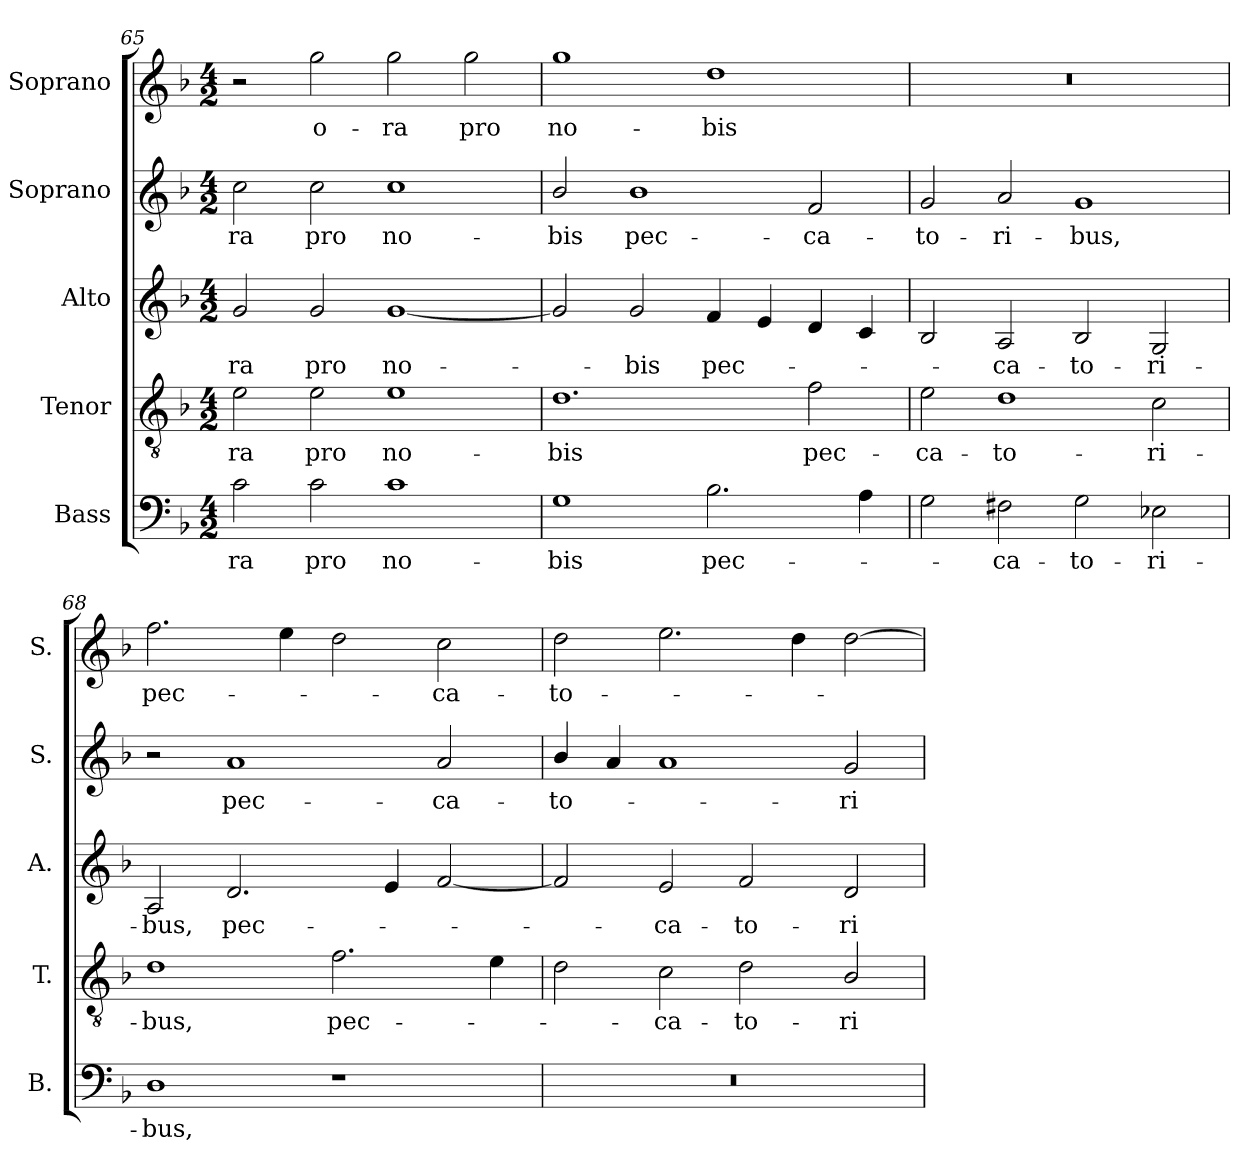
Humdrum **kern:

**kern	**text	**kern	**text	**kern	**text	**kern	**text	**kern	**text
*part5	*part5	*part4	*part4	*part3	*part3	*part2	*part2	*part1	*part1
*staff5	*staff5	*staff4	*staff4	*staff3	*staff3	*staff2	*staff2	*staff1	*staff1
*I"Bass	*	*I"Tenor	*	*I"Alto	*	*I"Soprano	*	*I"Soprano	*
*I'B.	*	*I'T.	*	*I'A.	*	*I'S.	*	*I'S.	*
!!LO:LB:g=z
*clefF4	*	*clefGv2	*	*clefG2	*	*clefG2	*	*clefG2	*
*	*	*ITrd7c12	*	*	*	*	*	*	*
*k[b-]	*	*k[b-]	*	*k[b-]	*	*k[b-]	*	*k[b-]	*
*F:	*	*F:	*	*F:	*	*F:	*	*F:	*
*M4/2	*	*M4/2	*	*M4/2	*	*M4/2	*	*M4/2	*
=65	=65	=65	=65	=65	=65	=65	=65	=65	=65
!	!LO:LY:b:color=#000000	!	!	!	!	!	!	!	!
!	!	!	!LO:LY:b:color=#000000	!	!	!	!	!	!
!	!	!	!	!	!LO:LY:b:color=#000000	!	!	!	!
!	!	!	!	!	!	!	!LO:LY:b:color=#000000	!	!
2ci\	-ra	2Ei\	-ra	2gi/	-ra	2cci\	-ra	2r	.
!	!LO:LY:b:color=#000000	!	!	!	!	!	!	!	!
!	!	!	!LO:LY:b:color=#000000	!	!	!	!	!	!
!	!	!	!	!	!LO:LY:b:color=#000000	!	!	!	!
!	!	!	!	!	!	!	!LO:LY:b:color=#000000	!	!
!	!	!	!	!	!	!	!	!	!LO:LY:b:color=#000000
2ci\	pro	2Ei\	pro	2gi/	pro	2cci\	pro	2ggi\	o-
!	!LO:LY:b:color=#000000	!	!	!	!	!	!	!	!
!	!	!	!LO:LY:b:color=#000000	!	!	!	!	!	!
!	!	!	!	!	!LO:LY:b:color=#000000	!	!	!	!
!	!	!	!	!	!	!	!LO:LY:b:color=#000000	!	!
!	!	!	!	!	!	!	!	!	!LO:LY:b:color=#000000
1ci	no-	1Ei	no-	[1gi	no-	1cci	no-	2ggi\	-ra
!	!	!	!	!	!	!	!	!	!LO:LY:b:color=#000000
.	.	.	.	.	.	.	.	2ggi\	pro
=66	=66	=66	=66	=66	=66	=66	=66	=66	=66
!	!LO:LY:b:color=#000000	!	!	!	!	!	!	!	!
!	!	!	!LO:LY:b:color=#000000	!	!	!	!	!	!
!	!	!	!	!	!	!	!LO:LY:b:color=#000000	!	!
!	!	!	!	!	!	!	!	!	!LO:LY:b:color=#000000
1Gi	-bis	1.Di	-bis	2gi/]	.	2b-i/	-bis	1ggi	no-
!	!	!	!	!	!LO:LY:b:color=#000000	!	!	!	!
!	!	!	!	!	!	!	!LO:LY:b:color=#000000	!	!
.	.	.	.	2gi/	-bis	1b-i	pec-	.	.
!	!LO:LY:b:color=#000000	!	!	!	!	!	!	!	!
!	!	!	!	!	!LO:LY:b:color=#000000	!	!	!	!
!	!	!	!	!	!	!	!	!	!LO:LY:b:color=#000000
2.B-i\	pec-	.	.	4fi/	pec-	.	.	1ddi	-bis
.	.	.	.	4ei/	.	.	.	.	.
!	!	!	!LO:LY:b:color=#000000	!	!	!	!	!	!
!	!	!	!	!	!	!	!LO:LY:b:color=#000000	!	!
.	.	2Fi\	pec-	4di/	.	2fi/	-ca-	.	.
4Ai\	.	.	.	4ci/	.	.	.	.	.
=67	=67	=67	=67	=67	=67	=67	=67	=67	=67
!	!	!	!LO:LY:b:color=#000000	!	!	!	!	!	!
!	!	!	!	!	!	!	!LO:LY:b:color=#000000	!LO:N:vis=1	!
2Gi\	.	2Ei\	-ca-	2B-i/	.	2gi/	-to-	0r	.
!	!LO:LY:b:color=#000000	!	!	!	!	!	!	!	!
!	!	!	!LO:LY:b:color=#000000	!	!	!	!	!	!
!	!	!	!	!	!LO:LY:b:color=#000000	!	!	!	!
!	!	!	!	!	!	!	!LO:LY:b:color=#000000	!	!
2F#Xi\	-ca-	1Di	-to-	2Ai/	-ca-	2ai/	-ri-	.	.
!	!LO:LY:b:color=#000000	!	!	!	!	!	!	!	!
!	!	!	!	!	!LO:LY:b:color=#000000	!	!	!	!
!	!	!	!	!	!	!	!LO:LY:b:color=#000000	!	!
2Gi\	-to-	.	.	2B-i/	-to-	1gi	-bus,	.	.
!	!LO:LY:b:color=#000000	!	!	!	!	!	!	!	!
!	!	!	!LO:LY:b:color=#000000	!	!	!	!	!	!
!	!	!	!	!	!LO:LY:b:color=#000000	!	!	!	!
2E-Xi\	-ri-	2Ci\	-ri-	2Gi/	-ri-	.	.	.	.
=68	=68	=68	=68	=68	=68	=68	=68	=68	=68
!	!LO:LY:b:color=#000000	!	!	!	!	!	!	!	!
!	!	!	!LO:LY:b:color=#000000	!	!	!	!	!	!
!	!	!	!	!	!LO:LY:b:color=#000000	!	!	!	!
!	!	!	!	!	!	!	!	!	!LO:LY:b:color=#000000
1Di	-bus,	1Di	-bus,	2Ai/	-bus,	2r	.	2.ffi\	pec-
!	!	!	!	!	!LO:LY:b:color=#000000	!	!	!	!
!	!	!	!	!	!	!	!LO:LY:b:color=#000000	!	!
.	.	.	.	2.di/	pec-	1ai	pec-	.	.
.	.	.	.	.	.	.	.	4eei\	.
!	!	!	!LO:LY:b:color=#000000	!	!	!	!	!	!
1r	.	2.Fi\	pec-	.	.	.	.	2ddi\	.
.	.	.	.	4ei/	.	.	.	.	.
!	!	!	!	!	!	!	!LO:LY:b:color=#000000	!	!
!	!	!	!	!	!	!	!	!	!LO:LY:b:color=#000000
.	.	.	.	[2fi/	.	2ai/	-ca-	2cci\	-ca-
.	.	4Ei\	.	.	.	.	.	.	.
=69	=69	=69	=69	=69	=69	=69	=69	=69	=69
!LO:N:vis=1	!	!	!	!	!	!	!	!	!
!	!	!	!	!	!	!	!LO:LY:b:color=#000000	!	!
!	!	!	!	!	!	!	!	!	!LO:LY:b:color=#000000
0r	.	2Di\	.	2fi/]	.	4b-i/	-to-	2ddi\	-to-
.	.	.	.	.	.	4ai/	.	.	.
!	!	!	!LO:LY:b:color=#000000	!	!	!	!	!	!
!	!	!	!	!	!LO:LY:b:color=#000000	!	!	!	!
.	.	2Ci\	-ca-	2ei/	-ca-	1ai	.	2.eei\	.
!	!	!	!LO:LY:b:color=#000000	!	!	!	!	!	!
!	!	!	!	!	!LO:LY:b:color=#000000	!	!	!	!
.	.	2Di\	-to-	2fi/	-to-	.	.	.	.
.	.	.	.	.	.	.	.	4ddi\	.
!	!	!	!LO:LY:b:color=#000000	!	!	!	!	!	!
!	!	!	!	!	!LO:LY:b:color=#000000	!	!	!	!
!	!	!	!	!	!	!	!LO:LY:b:color=#000000	!	!
.	.	2BB-i/	-ri-	2di/	-ri-	2gi/	-ri-	[2ddi\	.
=	=	=	=	=	=	=	=	=	=
*-	*-	*-	*-	*-	*-	*-	*-	*-	*-
